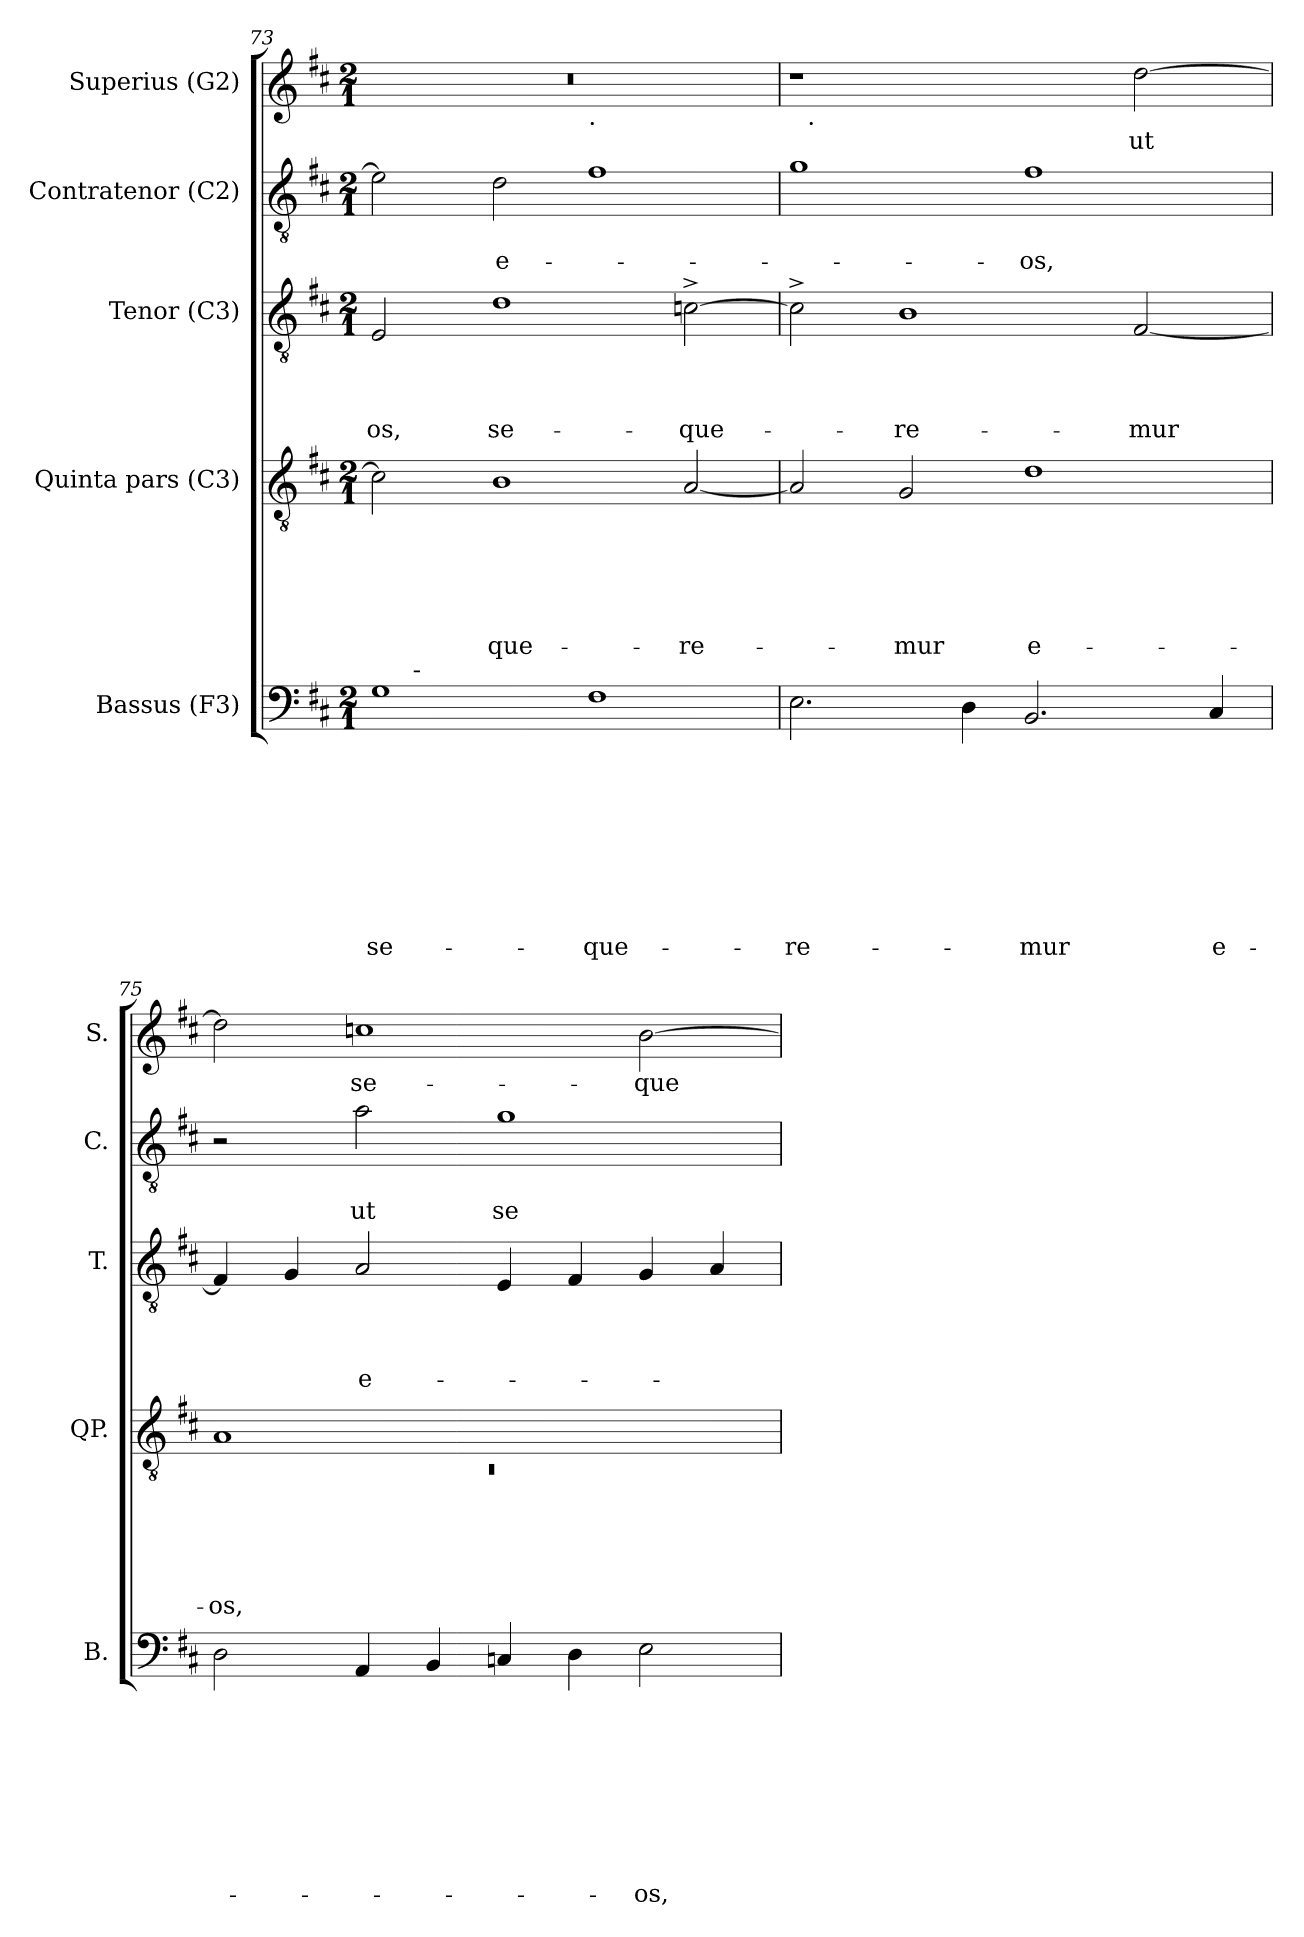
**kern	**text	**text	**text	**text	**text	**text	**text	**text	**text	**kern	**text	**text	**text	**text	**text	**text	**kern	**text	**text	**text	**text	**kern	**text	**text	**kern	**text
*part5	*part5	*part5	*part5	*part5	*part5	*part5	*part5	*part5	*part5	*part4	*part4	*part4	*part4	*part4	*part4	*part4	*part3	*part3	*part3	*part3	*part3	*part2	*part2	*part2	*part1	*part1
*staff5	*staff5	*staff5	*staff5	*staff5	*staff5	*staff5	*staff5	*staff5	*staff5	*staff4	*staff4	*staff4	*staff4	*staff4	*staff4	*staff4	*staff3	*staff3	*staff3	*staff3	*staff3	*staff2	*staff2	*staff2	*staff1	*staff1
*I"Bassus (F3)	*	*	*	*	*	*	*	*	*	*I"Quinta pars (C3)	*	*	*	*	*	*	*I"Tenor (C3)	*	*	*	*	*I"Contratenor (C2)	*	*	*I"Superius (G2)	*
*I'B.	*	*	*	*	*	*	*	*	*	*I'QP.	*	*	*	*	*	*	*I'T.	*	*	*	*	*I'C.	*	*	*I'S.	*
!!LO:PB:g=z
*clefF4	*	*	*	*	*	*	*	*	*	*clefGv2	*	*	*	*	*	*	*clefGv2	*	*	*	*	*clefGv2	*	*	*clefG2	*
*k[f#c#]	*	*	*	*	*	*	*	*	*	*k[f#c#]	*	*	*	*	*	*	*k[f#c#]	*	*	*	*	*k[f#c#]	*	*	*k[f#c#]	*
*D:	*	*	*	*	*	*	*	*	*	*D:	*	*	*	*	*	*	*D:	*	*	*	*	*D:	*	*	*D:	*
*M2/1	*	*	*	*	*	*	*	*	*	*M2/1	*	*	*	*	*	*	*M2/1	*	*	*	*	*M2/1	*	*	*M2/1	*
=73	=73	=73	=73	=73	=73	=73	=73	=73	=73	=73	=73	=73	=73	=73	=73	=73	=73	=73	=73	=73	=73	=73	=73	=73	=73	=73
!	!	!	!	!	!	!	!	!	!LO:LY:b	!	!	!	!	!	!	!	!	!	!	!	!LO:LY:b	!	!	!	!	!
*^	*	*	*	*	*	*	*	*	*	*	*	*	*	*	*	*	*	*	*	*	*	*	*	*	*^	*
1G	8ryy	.	.	.	.	.	.	.	.	se-	2c#\]	.	.	.	.	.	.	2E/	.	.	.	os,	2e\]	.	.	0r	1ryy	.
!	!LO:TX:a:t=-	!	!	!	!	!	!	!	!	!	!	!	!	!	!	!	!	!	!	!	!	!	!	!	!	!	!	!
.	1...ryy	.	.	.	.	.	.	.	.	.	.	.	.	.	.	.	.	.	.	.	.	.	.	.	.	.	.	.
!	!	!	!	!	!	!	!	!	!	!	!	!	!	!	!	!	!LO:LY:b	!	!	!	!	!LO:LY:b	!	!	!LO:LY:b:rj	!	!	!
.	.	.	.	.	.	.	.	.	.	.	1B	.	.	.	.	.	-que-	1d	.	.	.	se-	2d\	.	e-	.	.	.
!	!	!	!	!	!	!	!	!	!	!	!	!	!	!	!	!	!	!	!	!	!	!	!	!	!	!	!LO:TX:b:t=.	!
!	!	!	!	!	!	!	!	!	!	!LO:LY:b	!	!	!	!	!	!	!	!	!	!	!	!	!	!	!	!	!	!
1F#	.	.	.	.	.	.	.	.	.	-que-	.	.	.	.	.	.	.	.	.	.	.	.	1f#	.	.	.	1ryy	.
!	!	!	!	!	!	!	!	!	!	!	!	!	!	!	!	!	!LO:LY:b	!	!	!	!	!LO:LY:b	!	!	!	!	!	!
.	.	.	.	.	.	.	.	.	.	.	[<2A/	.	.	.	.	.	-re-	[>2cn^>\	.	.	.	-que-	.	.	.	.	.	.
=74	=74	=74	=74	=74	=74	=74	=74	=74	=74	=74	=74	=74	=74	=74	=74	=74	=74	=74	=74	=74	=74	=74	=74	=74	=74	=74	=74	=74
!	!	!	!	!	!	!	!	!	!	!LO:LY:b	!	!	!	!	!	!	!	!	!	!	!	!	!	!	!	!	!	!
*v	*v	*	*	*	*	*	*	*	*	*	*	*	*	*	*	*	*	*	*	*	*	*	*	*	*	*	*	*
2.E\	.	.	.	.	.	.	.	.	-re-	2A/]	.	.	.	.	.	.	2c^>\]	.	.	.	.	1g	.	.	1r	32ryy	.
!	!	!	!	!	!	!	!	!	!	!	!	!	!	!	!	!	!	!	!	!	!	!	!	!	!	!LO:TX:b:t=.	!
.	.	.	.	.	.	.	.	.	.	.	.	.	.	.	.	.	.	.	.	.	.	.	.	.	.	1ryy	.
!	!	!	!	!	!	!	!	!	!	!	!	!	!	!	!	!LO:LY:b	!	!	!	!	!LO:LY:b	!	!	!	!	!	!
.	.	.	.	.	.	.	.	.	.	2G/	.	.	.	.	.	-mur	1B	.	.	.	-re-	.	.	.	.	.	.
4D\	.	.	.	.	.	.	.	.	.	.	.	.	.	.	.	.	.	.	.	.	.	.	.	.	.	.	.
!	!	!	!	!	!	!	!	!	!LO:LY:b	!	!	!	!	!	!	!LO:LY:b:rj	!	!	!	!	!	!	!	!LO:LY:b	!	!	!
2.BB/	.	.	.	.	.	.	.	.	-mur	1d	.	.	.	.	.	e-	.	.	.	.	.	1f#	.	-os,	2ryy	.	.
.	.	.	.	.	.	.	.	.	.	.	.	.	.	.	.	.	.	.	.	.	.	.	.	.	.	2ryy	.
!	!	!	!	!	!	!	!	!	!	!	!	!	!	!	!	!	!	!	!	!	!LO:LY:b	!	!	!	!	!	!LO:LY:b
.	.	.	.	.	.	.	.	.	.	.	.	.	.	.	.	.	[<2F#/	.	.	.	-mur	.	.	.	[>2dd\	.	ut
.	.	.	.	.	.	.	.	.	.	.	.	.	.	.	.	.	.	.	.	.	.	.	.	.	.	4...ryy	.
!	!	!	!	!	!	!	!	!	!LO:LY:b	!	!	!	!	!	!	!	!	!	!	!	!	!	!	!	!	!	!
4C#/	.	.	.	.	.	.	.	.	e-	.	.	.	.	.	.	.	.	.	.	.	.	.	.	.	.	.	.
=75	=75	=75	=75	=75	=75	=75	=75	=75	=75	=75	=75	=75	=75	=75	=75	=75	=75	=75	=75	=75	=75	=75	=75	=75	=75	=75	=75
*	*	*	*	*	*	*	*	*	*	*^	*	*	*	*	*	*	*	*	*	*	*	*	*	*	*	*	*
!	!	!	!	!	!	!	!	!	!	!	!LO:N:vis=1	!	!	!	!	!	!LO:LY:b	!	!	!	!	!	!	!	!	!	!	!
*	*	*	*	*	*	*	*	*	*	*	*	*	*	*	*	*	*	*	*	*	*	*	*	*	*	*v	*v	*
2D\	.	.	.	.	.	.	.	.	.	1A	0rC	.	.	.	.	.	-os,	4F#/]	.	.	.	.	2r	.	.	2dd\]	.
.	.	.	.	.	.	.	.	.	.	.	.	.	.	.	.	.	.	4G/	.	.	.	.	.	.	.	.	.
!	!	!	!	!	!	!	!	!	!	!	!	!	!	!	!	!	!	!	!	!	!	!LO:LY:b:rj	!	!	!LO:LY:b	!	!LO:LY:b
4AA/	.	.	.	.	.	.	.	.	.	.	.	.	.	.	.	.	.	2A/	.	.	.	e-	2a\	.	ut	1cc	se-
4BB/	.	.	.	.	.	.	.	.	.	.	.	.	.	.	.	.	.	.	.	.	.	.	.	.	.	.	.
!	!	!	!	!	!	!	!	!	!	!	!	!	!	!	!	!	!	!	!	!	!	!	!	!	!LO:LY:b	!	!
4Cn/	.	.	.	.	.	.	.	.	.	1ryy	.	.	.	.	.	.	.	4E/	.	.	.	.	1g	.	se-	.	.
4D\	.	.	.	.	.	.	.	.	.	.	.	.	.	.	.	.	.	4F#/	.	.	.	.	.	.	.	.	.
!	!	!	!	!	!	!	!	!	!LO:LY:b	!	!	!	!	!	!	!	!	!	!	!	!	!	!	!	!	!	!LO:LY:b
2E\	.	.	.	.	.	.	.	.	-os,	.	.	.	.	.	.	.	.	4G/	.	.	.	.	.	.	.	[>2b\	-que-
.	.	.	.	.	.	.	.	.	.	.	.	.	.	.	.	.	.	4A/	.	.	.	.	.	.	.	.	.
*	*	*	*	*	*	*	*	*	*	*v	*v	*	*	*	*	*	*	*	*	*	*	*	*	*	*	*	*
=	=	=	=	=	=	=	=	=	=	=	=	=	=	=	=	=	=	=	=	=	=	=	=	=	=	=
*-	*-	*-	*-	*-	*-	*-	*-	*-	*-	*-	*-	*-	*-	*-	*-	*-	*-	*-	*-	*-	*-	*-	*-	*-	*-	*-
